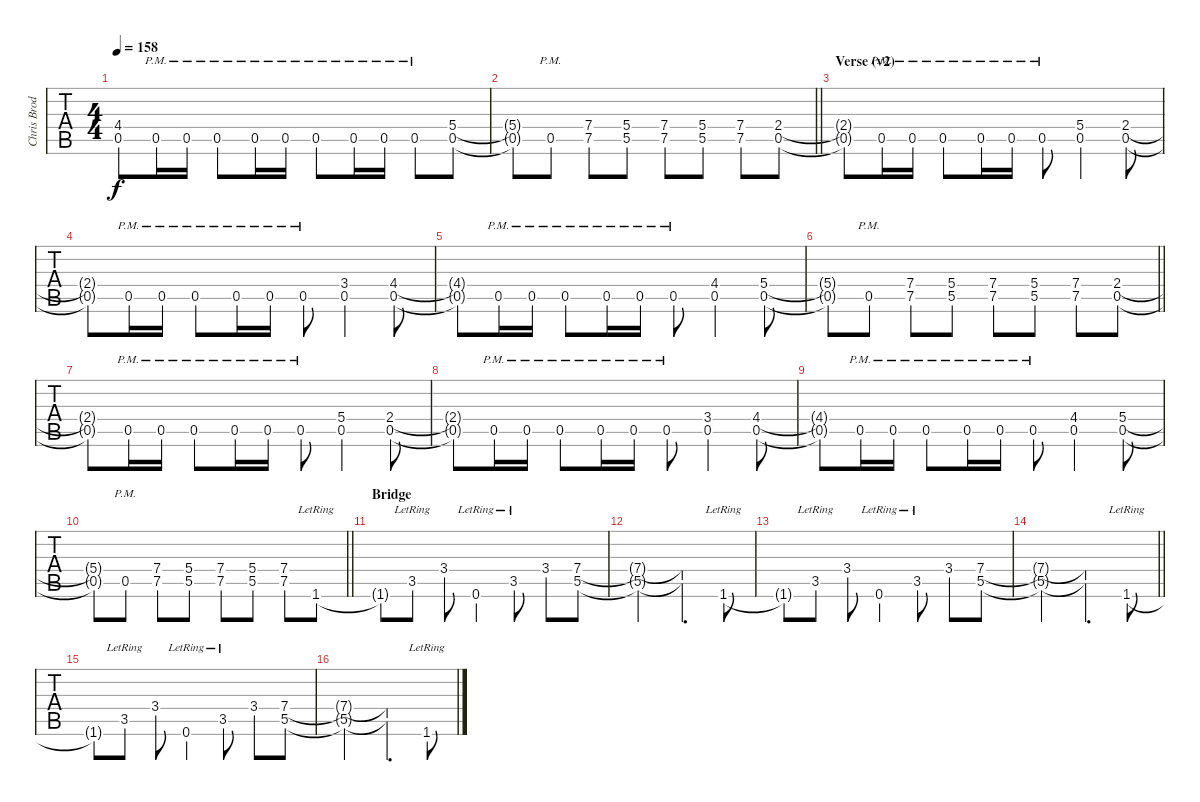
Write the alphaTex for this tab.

\track ("Chris Broderick" "Chris Brod") {instrument distortionguitar}
\staff {tabs}
\tuning (E4 B3 G3 D3 A2 E2) {hide}
\ts (4 4)
\tempo 158
\clef g2
\ks c
(4.4{t} 0.5{t}).8{dy f} 0.5{pm}.16 0.5{pm}.16 0.5{pm}.8 0.5{pm}.16 0.5{pm}.16 0.5{pm}.8 0.5{pm}.16 0.5{pm}.16 0.5{pm}.8 (5.4 0.5).8 |
\barLineRight lightlight
(5.4{t} 0.5{t}).8 0.5{pm}.8 (7.4 7.5).8 (5.4 5.5).8 (7.4 7.5).8 (5.4 5.5).8 (7.4 7.5).8 (2.4 0.5).8 |
\section ("" "Verse (v2)")
(2.4{t} 0.5{t}).8 0.5{pm}.16 0.5{pm}.16 0.5{pm}.8 0.5{pm}.16 0.5{pm}.16 0.5{pm}.8 (5.4 0.5).4 (2.4 0.5).8 |
(2.4{t} 0.5{t}).8 0.5{pm}.16 0.5{pm}.16 0.5{pm}.8 0.5{pm}.16 0.5{pm}.16 0.5{pm}.8 (3.4 0.5).4 (4.4 0.5).8 |
(4.4{t} 0.5{t}).8 0.5{pm}.16 0.5{pm}.16 0.5{pm}.8 0.5{pm}.16 0.5{pm}.16 0.5{pm}.8 (4.4 0.5).4 (5.4 0.5).8 |
\barLineRight lightlight
(5.4{t} 0.5{t}).8 0.5{pm}.8 (7.4 7.5).8 (5.4 5.5).8 (7.4 7.5).8 (5.4 5.5).8 (7.4 7.5).8 (2.4 0.5).8 |
(2.4{t} 0.5{t}).8 0.5{pm}.16 0.5{pm}.16 0.5{pm}.8 0.5{pm}.16 0.5{pm}.16 0.5{pm}.8 (5.4 0.5).4 (2.4 0.5).8 |
(2.4{t} 0.5{t}).8 0.5{pm}.16 0.5{pm}.16 0.5{pm}.8 0.5{pm}.16 0.5{pm}.16 0.5{pm}.8 (3.4 0.5).4 (4.4 0.5).8 |
(4.4{t} 0.5{t}).8 0.5{pm}.16 0.5{pm}.16 0.5{pm}.8 0.5{pm}.16 0.5{pm}.16 0.5{pm}.8 (4.4 0.5).4 (5.4 0.5).8 |
\barLineRight lightlight
(5.4{t} 0.5{t}).8 0.5{pm}.8 (7.4 7.5).8 (5.4 5.5).8 (7.4 7.5).8 (5.4 5.5).8 (7.4 7.5).8 1.6{lr}.8 |
\section ("" "Bridge")
1.6{t}.8 3.5{lr}.8 3.4.8 0.6{lr}.4 3.5{lr}.8 3.4.8 (7.4 5.5).8 |
(7.4{t} 5.5{t}).2 (7.4{t} 5.5{t}).4{d} 1.6{lr}.8 |
1.6{t}.8 3.5{lr}.8 3.4.8 0.6{lr}.4 3.5{lr}.8 3.4.8 (7.4 5.5).8 |
\barLineRight lightlight
(7.4{t} 5.5{t}).2 (7.4{t} 5.5{t}).4{d} 1.6{lr}.8 |
1.6{t}.8 3.5{lr}.8 3.4.8 0.6{lr}.4 3.5{lr}.8 3.4.8 (7.4 5.5).8 |
(7.4{t} 5.5{t}).2 (7.4{t} 5.5{t}).4{d} 1.6{lr}.8
